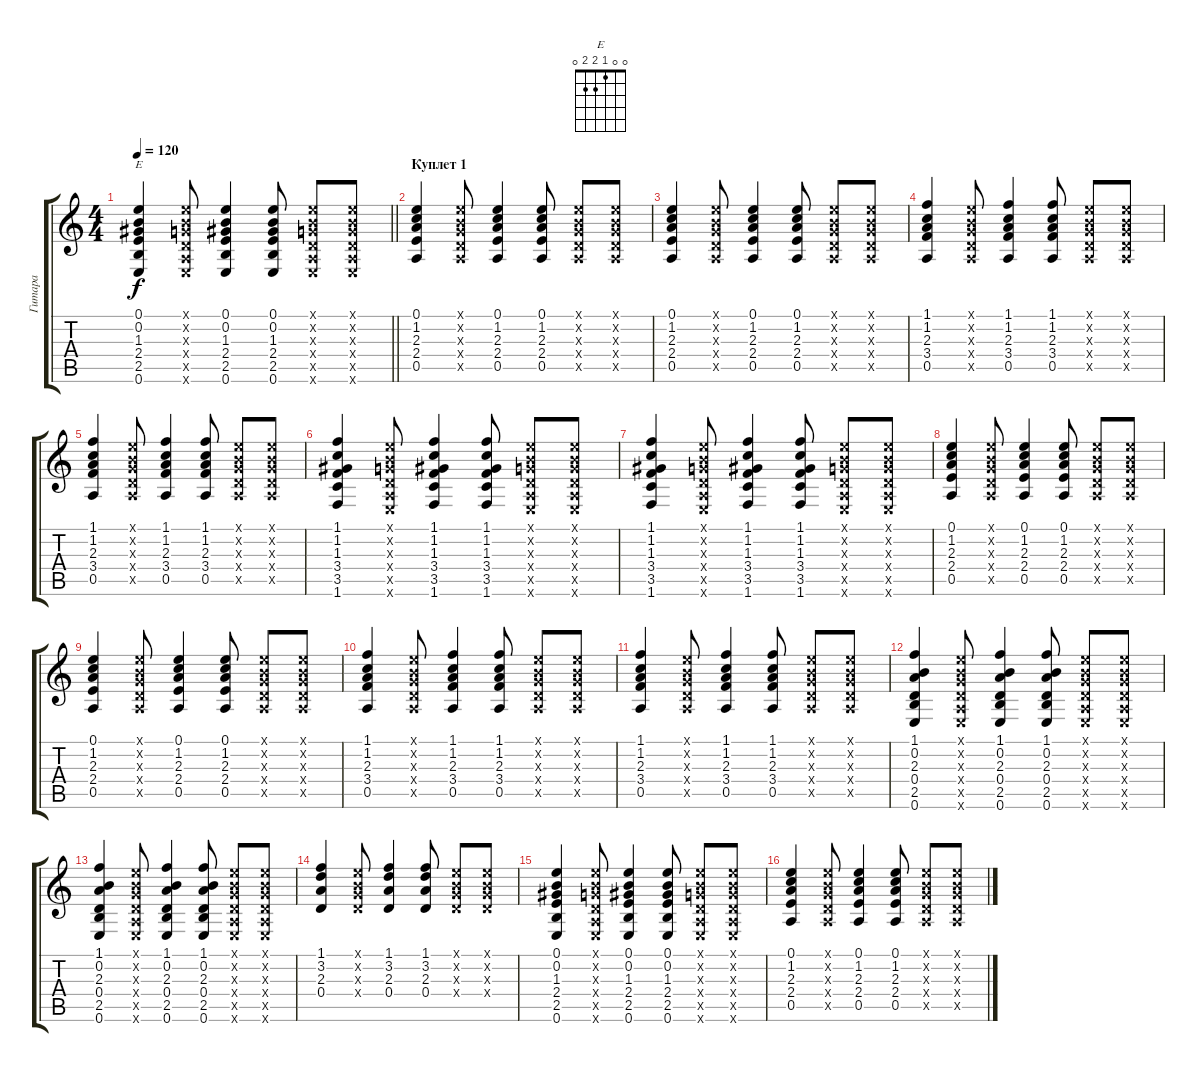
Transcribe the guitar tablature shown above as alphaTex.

\track ("Гитара" "Гитара") {instrument acousticguitarsteel}
\staff {score tabs}
\tuning (E4 B3 G3 D3 A2 E2) {hide}
\chord ("E" 0 0 1 2 2 0)
\ts (4 4)
\tempo 120
\clef g2
\barLineRight lightlight
\ks c
(0.1 0.2 1.3 2.4 2.5 0.6).4{ch "E" dy f} (0.1{x} 0.2{x} 0.3{x} 0.4{x} 0.5{x} 0.6{x}).8 (0.1 0.2 1.3 2.4 2.5 0.6).4 (0.1 0.2 1.3 2.4 2.5 0.6).8 (0.1{x} 0.2{x} 0.3{x} 0.4{x} 0.5{x} 0.6{x}).8 (0.1{x} 0.2{x} 0.3{x} 0.4{x} 0.5{x} 0.6{x}).8 |
\section ("" "Куплет 1")
(0.1 1.2 2.3 2.4 0.5).4 (0.1{x} 0.2{x} 0.3{x} 0.4{x} 0.5{x}).8 (0.1 1.2 2.3 2.4 0.5).4 (0.1 1.2 2.3 2.4 0.5).8 (0.1{x} 0.2{x} 0.3{x} 0.4{x} 0.5{x}).8 (0.1{x} 0.2{x} 0.3{x} 0.4{x} 0.5{x}).8 |
(0.1 1.2 2.3 2.4 0.5).4 (0.1{x} 0.2{x} 0.3{x} 0.4{x} 0.5{x}).8 (0.1 1.2 2.3 2.4 0.5).4 (0.1 1.2 2.3 2.4 0.5).8 (0.1{x} 0.2{x} 0.3{x} 0.4{x} 0.5{x}).8 (0.1{x} 0.2{x} 0.3{x} 0.4{x} 0.5{x}).8 |
(1.1 1.2 2.3 3.4 0.5).4 (0.1{x} 0.2{x} 0.3{x} 0.4{x} 0.5{x}).8 (1.1 1.2 2.3 3.4 0.5).4 (1.1 1.2 2.3 3.4 0.5).8 (0.1{x} 0.2{x} 0.3{x} 0.4{x} 0.5{x}).8 (0.1{x} 0.2{x} 0.3{x} 0.4{x} 0.5{x}).8 |
(1.1 1.2 2.3 3.4 0.5).4 (0.1{x} 0.2{x} 0.3{x} 0.4{x} 0.5{x}).8 (1.1 1.2 2.3 3.4 0.5).4 (1.1 1.2 2.3 3.4 0.5).8 (0.1{x} 0.2{x} 0.3{x} 0.4{x} 0.5{x}).8 (0.1{x} 0.2{x} 0.3{x} 0.4{x} 0.5{x}).8 |
(1.1 1.2 1.3 3.4 3.5 1.6).4 (0.1{x} 0.2{x} 0.3{x} 0.4{x} 0.5{x} 0.6{x}).8 (1.1 1.2 1.3 3.4 3.5 1.6).4 (1.1 1.2 1.3 3.4 3.5 1.6).8 (0.1{x} 0.2{x} 0.3{x} 0.4{x} 0.5{x} 0.6{x}).8 (0.1{x} 0.2{x} 0.3{x} 0.4{x} 0.5{x} 0.6{x}).8 |
(1.1 1.2 1.3 3.4 3.5 1.6).4 (0.1{x} 0.2{x} 0.3{x} 0.4{x} 0.5{x} 0.6{x}).8 (1.1 1.2 1.3 3.4 3.5 1.6).4 (1.1 1.2 1.3 3.4 3.5 1.6).8 (0.1{x} 0.2{x} 0.3{x} 0.4{x} 0.5{x} 0.6{x}).8 (0.1{x} 0.2{x} 0.3{x} 0.4{x} 0.5{x} 0.6{x}).8 |
(0.1 1.2 2.3 2.4 0.5).4 (0.1{x} 0.2{x} 0.3{x} 0.4{x} 0.5{x}).8 (0.1 1.2 2.3 2.4 0.5).4 (0.1 1.2 2.3 2.4 0.5).8 (0.1{x} 0.2{x} 0.3{x} 0.4{x} 0.5{x}).8 (0.1{x} 0.2{x} 0.3{x} 0.4{x} 0.5{x}).8 |
(0.1 1.2 2.3 2.4 0.5).4 (0.1{x} 0.2{x} 0.3{x} 0.4{x} 0.5{x}).8 (0.1 1.2 2.3 2.4 0.5).4 (0.1 1.2 2.3 2.4 0.5).8 (0.1{x} 0.2{x} 0.3{x} 0.4{x} 0.5{x}).8 (0.1{x} 0.2{x} 0.3{x} 0.4{x} 0.5{x}).8 |
(1.1 1.2 2.3 3.4 0.5).4 (0.1{x} 0.2{x} 0.3{x} 0.4{x} 0.5{x}).8 (1.1 1.2 2.3 3.4 0.5).4 (1.1 1.2 2.3 3.4 0.5).8 (0.1{x} 0.2{x} 0.3{x} 0.4{x} 0.5{x}).8 (0.1{x} 0.2{x} 0.3{x} 0.4{x} 0.5{x}).8 |
(1.1 1.2 2.3 3.4 0.5).4 (0.1{x} 0.2{x} 0.3{x} 0.4{x} 0.5{x}).8 (1.1 1.2 2.3 3.4 0.5).4 (1.1 1.2 2.3 3.4 0.5).8 (0.1{x} 0.2{x} 0.3{x} 0.4{x} 0.5{x}).8 (0.1{x} 0.2{x} 0.3{x} 0.4{x} 0.5{x}).8 |
(1.1 0.2 2.3 0.4 2.5 0.6).4 (0.1{x} 0.2{x} 0.3{x} 0.4{x} 0.5{x} 0.6{x}).8 (1.1 0.2 2.3 0.4 2.5 0.6).4 (1.1 0.2 2.3 0.4 2.5 0.6).8 (0.1{x} 0.2{x} 0.3{x} 0.4{x} 0.5{x} 0.6{x}).8 (0.1{x} 0.2{x} 0.3{x} 0.4{x} 0.5{x} 0.6{x}).8 |
(1.1 0.2 2.3 0.4 2.5 0.6).4 (0.1{x} 0.2{x} 0.3{x} 0.4{x} 0.5{x} 0.6{x}).8 (1.1 0.2 2.3 0.4 2.5 0.6).4 (1.1 0.2 2.3 0.4 2.5 0.6).8 (0.1{x} 0.2{x} 0.3{x} 0.4{x} 0.5{x} 0.6{x}).8 (0.1{x} 0.2{x} 0.3{x} 0.4{x} 0.5{x} 0.6{x}).8 |
(1.1 3.2 2.3 0.4).4 (0.1{x} 0.2{x} 0.3{x} 0.4{x}).8 (1.1 3.2 2.3 0.4).4 (1.1 3.2 2.3 0.4).8 (0.1{x} 0.2{x} 0.3{x} 0.4{x}).8 (0.1{x} 0.2{x} 0.3{x} 0.4{x}).8 |
(0.1 0.2 1.3 2.4 2.5 0.6).4 (0.1{x} 0.2{x} 0.3{x} 0.4{x} 0.5{x} 0.6{x}).8 (0.1 0.2 1.3 2.4 2.5 0.6).4 (0.1 0.2 1.3 2.4 2.5 0.6).8 (0.1{x} 0.2{x} 0.3{x} 0.4{x} 0.5{x} 0.6{x}).8 (0.1{x} 0.2{x} 0.3{x} 0.4{x} 0.5{x} 0.6{x}).8 |
(0.1 1.2 2.3 2.4 0.5).4 (0.1{x} 0.2{x} 0.3{x} 0.4{x} 0.5{x}).8 (0.1 1.2 2.3 2.4 0.5).4 (0.1 1.2 2.3 2.4 0.5).8 (0.1{x} 0.2{x} 0.3{x} 0.4{x} 0.5{x}).8 (0.1{x} 0.2{x} 0.3{x} 0.4{x} 0.5{x}).8
